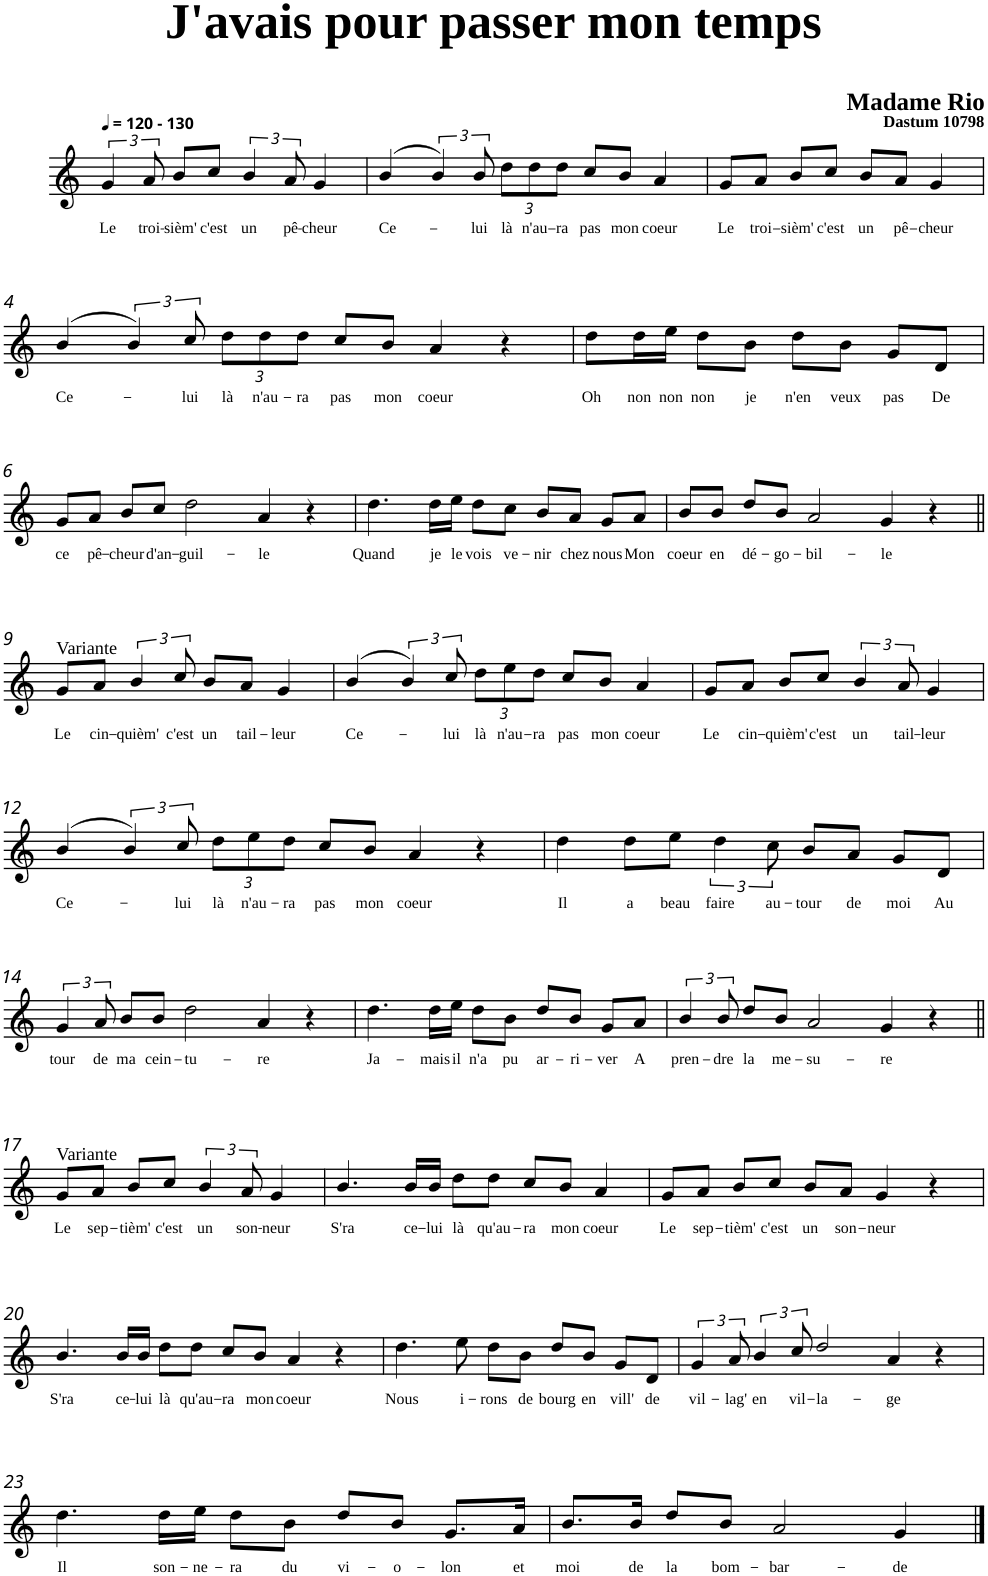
**kern	**text
*part1	*part1
*staff1	*staff1
*clefG2	*
*k[]	*
=1	=1
!LO:TX:a:B:t=- 130	!
!	!LO:LY:b
6g/	Le
!	!LO:LY:b
12a/	troi-
!	!LO:LY:b
8b/L	-sièm'
!	!LO:LY:b
8cc/J	c'est
!	!LO:LY:b
6b/	un
!	!LO:LY:b
12a/	pê-
!	!LO:LY:b
4g/	-cheur
=2	=2
!	!LO:LY:b
(>4b/	Ce-
6b/)	.
!	!LO:LY:b
12b/	-lui
*Xbrackettup	*
!	!LO:LY:b
12dd\L	là
!	!LO:LY:b
12dd\	n'au-
!	!LO:LY:b
12dd\J	-ra
!	!LO:LY:b
8cc/L	pas
!	!LO:LY:b
8b/J	mon
!	!LO:LY:b
4a/	coeur
=3	=3
!	!LO:LY:b
8g/L	Le
!	!LO:LY:b
8a/J	troi-
!	!LO:LY:b
8b/L	-sièm'
!	!LO:LY:b
8cc/J	c'est
!	!LO:LY:b
8b/L	un
!	!LO:LY:b
8a/J	pê-
!	!LO:LY:b
4g/	-cheur
!!LO:LB:g=z
=4	=4
!	!LO:LY:b
(>4b/	Ce-
*brackettup	*
6b/)	.
!	!LO:LY:b
12cc/	-lui
*Xbrackettup	*
!	!LO:LY:b
12dd\L	là
!	!LO:LY:b
12dd\	n'au-
!	!LO:LY:b
12dd\J	-ra
!	!LO:LY:b
8cc/L	pas
!	!LO:LY:b
8b/J	mon
!	!LO:LY:b
4a/	coeur
4r	.
=5	=5
!	!LO:LY:b
8dd\L	Oh
!	!LO:LY:b
16dd\L	non
!	!LO:LY:b
16ee\JJ	non
!	!LO:LY:b
8dd\L	non
!	!LO:LY:b
8b\J	je
!	!LO:LY:b
8dd\L	n'en
!	!LO:LY:b
8b\J	veux
!	!LO:LY:b
8g/L	pas
!	!LO:LY:b
8d/J	De
!!LO:LB:g=z
=6	=6
!	!LO:LY:b
8g/L	ce
!	!LO:LY:b
8a/J	pê-
!	!LO:LY:b
8b/L	-cheur
!	!LO:LY:b
8cc/J	d'an-
!	!LO:LY:b
2dd\	-guil-
!	!LO:LY:b
4a/	-le
4r	.
=7	=7
!	!LO:LY:b
4.dd\	Quand
!	!LO:LY:b
16dd\LL	je
!	!LO:LY:b
16ee\JJ	le
!	!LO:LY:b
8dd\L	vois
!	!LO:LY:b
8cc\J	ve-
!	!LO:LY:b
8b/L	-nir
!	!LO:LY:b
8a/J	chez
!	!LO:LY:b
8g/L	nous
!	!LO:LY:b
8a/J	Mon
=8	=8
!	!LO:LY:b
8b/L	coeur
!	!LO:LY:b
8b/J	en
!	!LO:LY:b
8dd/L	dé-
!	!LO:LY:b
8b/J	-go-
!	!LO:LY:b
2a/	-bil-
!	!LO:LY:b
4g/	-le
4r	.
!!LO:LB:g=z
=9||	=9||
!LO:TX:a:t=Variante	!
!	!LO:LY:b
8g/L	Le
!	!LO:LY:b
8a/J	cin-
*brackettup	*
!	!LO:LY:b
6b/	-quièm'
!	!LO:LY:b
12cc/	c'est
!	!LO:LY:b
8b/L	un
!	!LO:LY:b
8a/J	tail-
!	!LO:LY:b
4g/	-leur
=10	=10
!	!LO:LY:b
(>4b/	Ce-
6b/)	.
!	!LO:LY:b
12cc/	-lui
*Xbrackettup	*
!	!LO:LY:b
12dd\L	là
!	!LO:LY:b
12ee\	n'au-
!	!LO:LY:b
12dd\J	-ra
!	!LO:LY:b
8cc/L	pas
!	!LO:LY:b
8b/J	mon
!	!LO:LY:b
4a/	coeur
=11	=11
!	!LO:LY:b
8g/L	Le
!	!LO:LY:b
8a/J	cin-
!	!LO:LY:b
8b/L	-quièm'
!	!LO:LY:b
8cc/J	c'est
*brackettup	*
!	!LO:LY:b
6b/	un
!	!LO:LY:b
12a/	tail-
!	!LO:LY:b
4g/	-leur
!!LO:LB:g=z
=12	=12
!	!LO:LY:b
(>4b/	Ce-
6b/)	.
!	!LO:LY:b
12cc/	-lui
*Xbrackettup	*
!	!LO:LY:b
12dd\L	là
!	!LO:LY:b
12ee\	n'au-
!	!LO:LY:b
12dd\J	-ra
!	!LO:LY:b
8cc/L	pas
!	!LO:LY:b
8b/J	mon
!	!LO:LY:b
4a/	coeur
4r	.
=13	=13
!	!LO:LY:b
4dd\	Il
!	!LO:LY:b
8dd\L	a
!	!LO:LY:b
8ee\J	beau
*brackettup	*
!	!LO:LY:b
6dd\	faire
!	!LO:LY:b
12cc\	au-
!	!LO:LY:b
8b/L	-tour
!	!LO:LY:b
8a/J	de
!	!LO:LY:b
8g/L	moi
!	!LO:LY:b
8d/J	Au
!!LO:LB:g=z
=14	=14
!	!LO:LY:b
6g/	tour
!	!LO:LY:b
12a/	de
!	!LO:LY:b
8b/L	ma
!	!LO:LY:b
8b/J	cein-
!	!LO:LY:b
2dd\	-tu-
!	!LO:LY:b
4a/	-re
4r	.
=15	=15
!	!LO:LY:b
4.dd\	Ja-
!	!LO:LY:b
16dd\LL	-mais
!	!LO:LY:b
16ee\JJ	il
!	!LO:LY:b
8dd\L	n'a
!	!LO:LY:b
8b\J	pu
!	!LO:LY:b
8dd/L	ar-
!	!LO:LY:b
8b/J	-ri-
!	!LO:LY:b
8g/L	-ver
!	!LO:LY:b
8a/J	A
=16	=16
!	!LO:LY:b
6b/	pren-
!	!LO:LY:b
12b/	-dre
!	!LO:LY:b
8dd/L	la
!	!LO:LY:b
8b/J	me-
!	!LO:LY:b
2a/	-su-
!	!LO:LY:b
4g/	-re
4r	.
!!LO:LB:g=z
=17||	=17||
!LO:TX:a:t=Variante	!
!	!LO:LY:b
8g/L	Le
!	!LO:LY:b
8a/J	sep-
!	!LO:LY:b
8b/L	-tièm'
!	!LO:LY:b
8cc/J	c'est
!	!LO:LY:b
6b/	un
!	!LO:LY:b
12a/	son-
!	!LO:LY:b
4g/	-neur
=18	=18
!	!LO:LY:b
4.b/	S'ra
!	!LO:LY:b
16b/LL	ce-
!	!LO:LY:b
16b/JJ	-lui
!	!LO:LY:b
8dd\L	là
!	!LO:LY:b
8dd\J	qu'au-
!	!LO:LY:b
8cc/L	-ra
!	!LO:LY:b
8b/J	mon
!	!LO:LY:b
4a/	coeur
=19	=19
!	!LO:LY:b
8g/L	Le
!	!LO:LY:b
8a/J	sep-
!	!LO:LY:b
8b/L	-tièm'
!	!LO:LY:b
8cc/J	c'est
!	!LO:LY:b
8b/L	un
!	!LO:LY:b
8a/J	son-
!	!LO:LY:b
4g/	-neur
4r	.
!!LO:LB:g=z
=20	=20
!	!LO:LY:b
4.b/	S'ra
!	!LO:LY:b
16b/LL	ce-
!	!LO:LY:b
16b/JJ	-lui
!	!LO:LY:b
8dd\L	là
!	!LO:LY:b
8dd\J	qu'au-
!	!LO:LY:b
8cc/L	-ra
!	!LO:LY:b
8b/J	mon
!	!LO:LY:b
4a/	coeur
4r	.
=21	=21
!	!LO:LY:b
4.dd\	Nous
!	!LO:LY:b
8ee\	i-
!	!LO:LY:b
8dd\L	-rons
!	!LO:LY:b
8b\J	de
!	!LO:LY:b
8dd/L	bourg
!	!LO:LY:b
8b/J	en
!	!LO:LY:b
8g/L	vill'
!	!LO:LY:b
8d/J	de
=22	=22
!	!LO:LY:b
6g/	vil-
!	!LO:LY:b
12a/	-lag'
!	!LO:LY:b
6b/	en
!	!LO:LY:b
12cc/	vil-
!	!LO:LY:b
2dd/	-la-
!	!LO:LY:b
4a/	-ge
4r	.
!!LO:LB:g=z
=23	=23
!	!LO:LY:b
4.dd\	Il
!	!LO:LY:b
16dd\LL	son-
!	!LO:LY:b
16ee\JJ	-ne-
!	!LO:LY:b
8dd\L	-ra
!	!LO:LY:b
8b\J	du
!	!LO:LY:b
8dd/L	vi-
!	!LO:LY:b
8b/J	-o-
!	!LO:LY:b
8.g/L	-lon
!	!LO:LY:b
16a/Jk	et
=24	=24
!	!LO:LY:b
8.b/L	moi
!	!LO:LY:b
16b/Jk	de
!	!LO:LY:b
8dd/L	la
!	!LO:LY:b
8b/J	bom-
!	!LO:LY:b
2a/	-bar-
!	!LO:LY:b
4g/	-de
==	==
*-	*-
